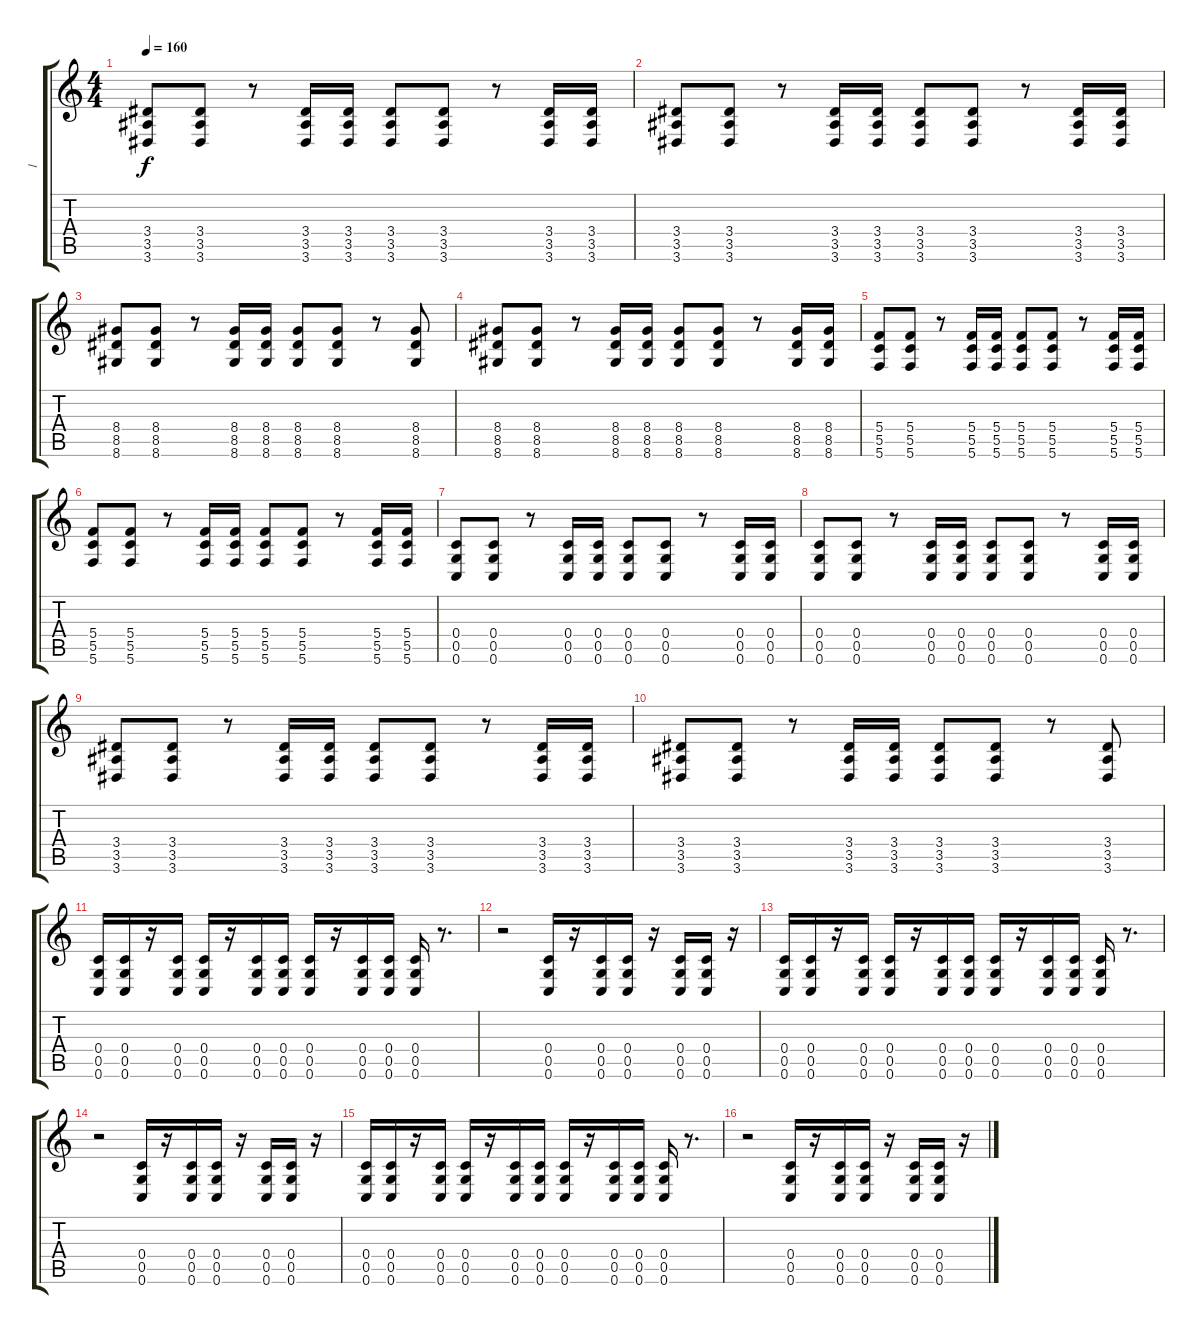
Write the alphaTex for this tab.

\track ("1" "1") {instrument distortionguitar}
\staff {score tabs}
\tuning (D4 A3 F3 C3 G2 C2) {hide}
\ts (4 4)
\tempo 160
\clef g2
\ks c
(3.4 3.5 3.6).8{dy f} (3.4 3.5 3.6).8 r.8 (3.4 3.5 3.6).16 (3.4 3.5 3.6).16 (3.4 3.5 3.6).8 (3.4 3.5 3.6).8 r.8 (3.4 3.5 3.6).16 (3.4 3.5 3.6).16 |
(3.4 3.5 3.6).8 (3.4 3.5 3.6).8 r.8 (3.4 3.5 3.6).16 (3.4 3.5 3.6).16 (3.4 3.5 3.6).8 (3.4 3.5 3.6).8 r.8 (3.4 3.5 3.6).16 (3.4 3.5 3.6).16 |
(8.4 8.5 8.6).8 (8.4 8.5 8.6).8 r.8 (8.4 8.5 8.6).16 (8.4 8.5 8.6).16 (8.4 8.5 8.6).8 (8.4 8.5 8.6).8 r.8 (8.4 8.5 8.6).8 |
(8.4 8.5 8.6).8 (8.4 8.5 8.6).8 r.8 (8.4 8.5 8.6).16 (8.4 8.5 8.6).16 (8.4 8.5 8.6).8 (8.4 8.5 8.6).8 r.8 (8.4 8.5 8.6).16 (8.4 8.5 8.6).16 |
(5.4 5.5 5.6).8 (5.4 5.5 5.6).8 r.8 (5.4 5.5 5.6).16 (5.4 5.5 5.6).16 (5.4 5.5 5.6).8 (5.4 5.5 5.6).8 r.8 (5.4 5.5 5.6).16 (5.4 5.5 5.6).16 |
(5.4 5.5 5.6).8 (5.4 5.5 5.6).8 r.8 (5.4 5.5 5.6).16 (5.4 5.5 5.6).16 (5.4 5.5 5.6).8 (5.4 5.5 5.6).8 r.8 (5.4 5.5 5.6).16 (5.4 5.5 5.6).16 |
(0.4 0.5 0.6).8 (0.4 0.5 0.6).8 r.8 (0.4 0.5 0.6).16 (0.4 0.5 0.6).16 (0.4 0.5 0.6).8 (0.4 0.5 0.6).8 r.8 (0.4 0.5 0.6).16 (0.4 0.5 0.6).16 |
(0.4 0.5 0.6).8 (0.4 0.5 0.6).8 r.8 (0.4 0.5 0.6).16 (0.4 0.5 0.6).16 (0.4 0.5 0.6).8 (0.4 0.5 0.6).8 r.8 (0.4 0.5 0.6).16 (0.4 0.5 0.6).16 |
(3.4 3.5 3.6).8 (3.4 3.5 3.6).8 r.8 (3.4 3.5 3.6).16 (3.4 3.5 3.6).16 (3.4 3.5 3.6).8 (3.4 3.5 3.6).8 r.8 (3.4 3.5 3.6).16 (3.4 3.5 3.6).16 |
(3.4 3.5 3.6).8 (3.4 3.5 3.6).8 r.8 (3.4 3.5 3.6).16 (3.4 3.5 3.6).16 (3.4 3.5 3.6).8 (3.4 3.5 3.6).8 r.8 (3.4 3.5 3.6).8 |
(0.4 0.5 0.6).16 (0.4 0.5 0.6).16 r.16 (0.4 0.5 0.6).16 (0.4 0.5 0.6).16 r.16 (0.4 0.5 0.6).16 (0.4 0.5 0.6).16 (0.4 0.5 0.6).16 r.16 (0.4 0.5 0.6).16 (0.4 0.5 0.6).16 (0.4 0.5 0.6).16 r.8{d} |
r.2 (0.4 0.5 0.6).16 r.16 (0.4 0.5 0.6).16 (0.4 0.5 0.6).16 r.16 (0.4 0.5 0.6).16 (0.4 0.5 0.6).16 r.16 |
(0.4 0.5 0.6).16 (0.4 0.5 0.6).16 r.16 (0.4 0.5 0.6).16 (0.4 0.5 0.6).16 r.16 (0.4 0.5 0.6).16 (0.4 0.5 0.6).16 (0.4 0.5 0.6).16 r.16 (0.4 0.5 0.6).16 (0.4 0.5 0.6).16 (0.4 0.5 0.6).16 r.8{d} |
r.2 (0.4 0.5 0.6).16 r.16 (0.4 0.5 0.6).16 (0.4 0.5 0.6).16 r.16 (0.4 0.5 0.6).16 (0.4 0.5 0.6).16 r.16 |
(0.4 0.5 0.6).16 (0.4 0.5 0.6).16 r.16 (0.4 0.5 0.6).16 (0.4 0.5 0.6).16 r.16 (0.4 0.5 0.6).16 (0.4 0.5 0.6).16 (0.4 0.5 0.6).16 r.16 (0.4 0.5 0.6).16 (0.4 0.5 0.6).16 (0.4 0.5 0.6).16 r.8{d} |
r.2 (0.4 0.5 0.6).16 r.16 (0.4 0.5 0.6).16 (0.4 0.5 0.6).16 r.16 (0.4 0.5 0.6).16 (0.4 0.5 0.6).16 r.16
